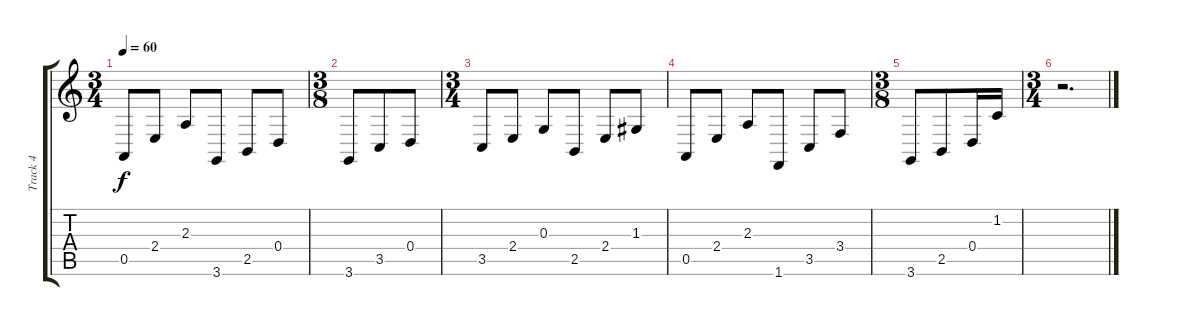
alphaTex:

\track ("Track 4" "Track 4") {instrument acousticgrandpiano}
\staff {score tabs}
\tuning (E4 B3 G3 D3 A2 E2) {hide}
\ts (3 4)
\tempo 60
\clef g2
\ks c
0.5.8{dy f} 2.4.8 2.3.8 3.6.8 2.5.8 0.4.8 |
\ts (3 8)
3.6.8 3.5.8 0.4.8 |
\ts (3 4)
3.5.8 2.4.8 0.3.8 2.5.8 2.4.8 1.3.8 |
0.5.8 2.4.8 2.3.8 1.6.8 3.5.8 3.4.8 |
\ts (3 8)
3.6.8 2.5.8 0.4.16 1.2.16 |
\ts (3 4)
r.2{d}
